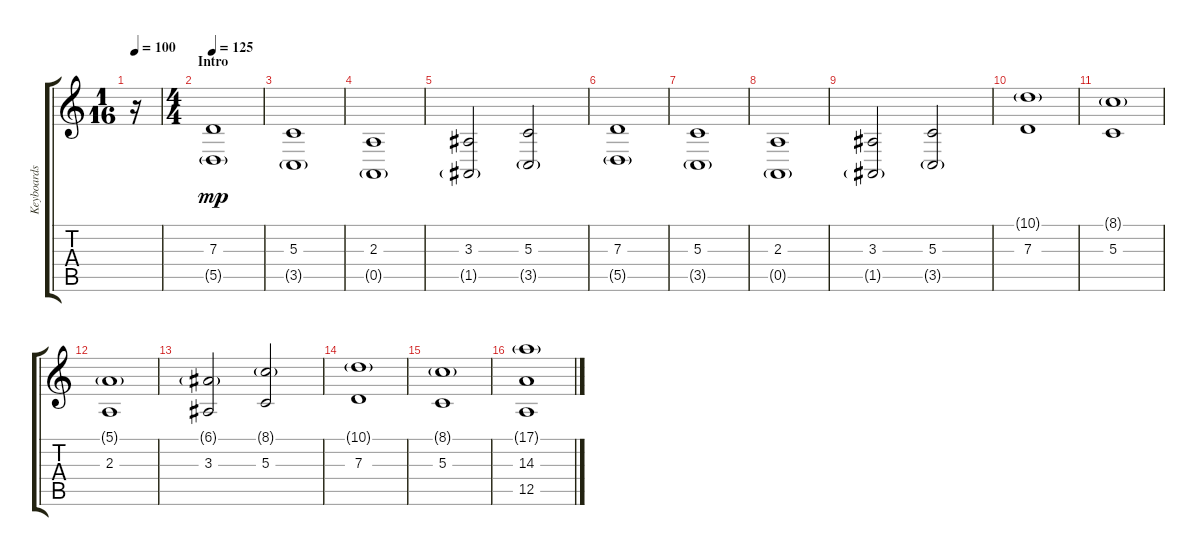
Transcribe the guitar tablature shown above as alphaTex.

\track ("Keyboards" "Keyboards") {instrument stringensemble1}
\staff {score tabs}
\tuning (E4 B3 G3 D3 A2 E2) {hide}
\ts (1 16)
\tempo 100
\clef g2
\ks c
r.16{dy mp instrument stringensemble1} |
\ts (4 4)
\section ("" "Intro")
\tempo 125
(7.3 5.5{g}).1{instrument stringensemble2} |
(5.3 3.5{g}).1 |
(2.3 0.5{g}).1 |
(3.3 1.5{g}).2 (5.3 3.5{g}).2 |
(7.3 5.5{g}).1 |
(5.3 3.5{g}).1 |
(2.3 0.5{g}).1 |
(3.3 1.5{g}).2 (5.3 3.5{g}).2 |
(10.1{g} 7.3).1 |
(8.1{g} 5.3).1 |
(5.1{g} 2.3).1 |
(6.1{g} 3.3).2 (8.1{g} 5.3).2 |
(10.1{g} 7.3).1 |
(8.1{g} 5.3).1 |
(17.1{g} 14.3 12.5).1
